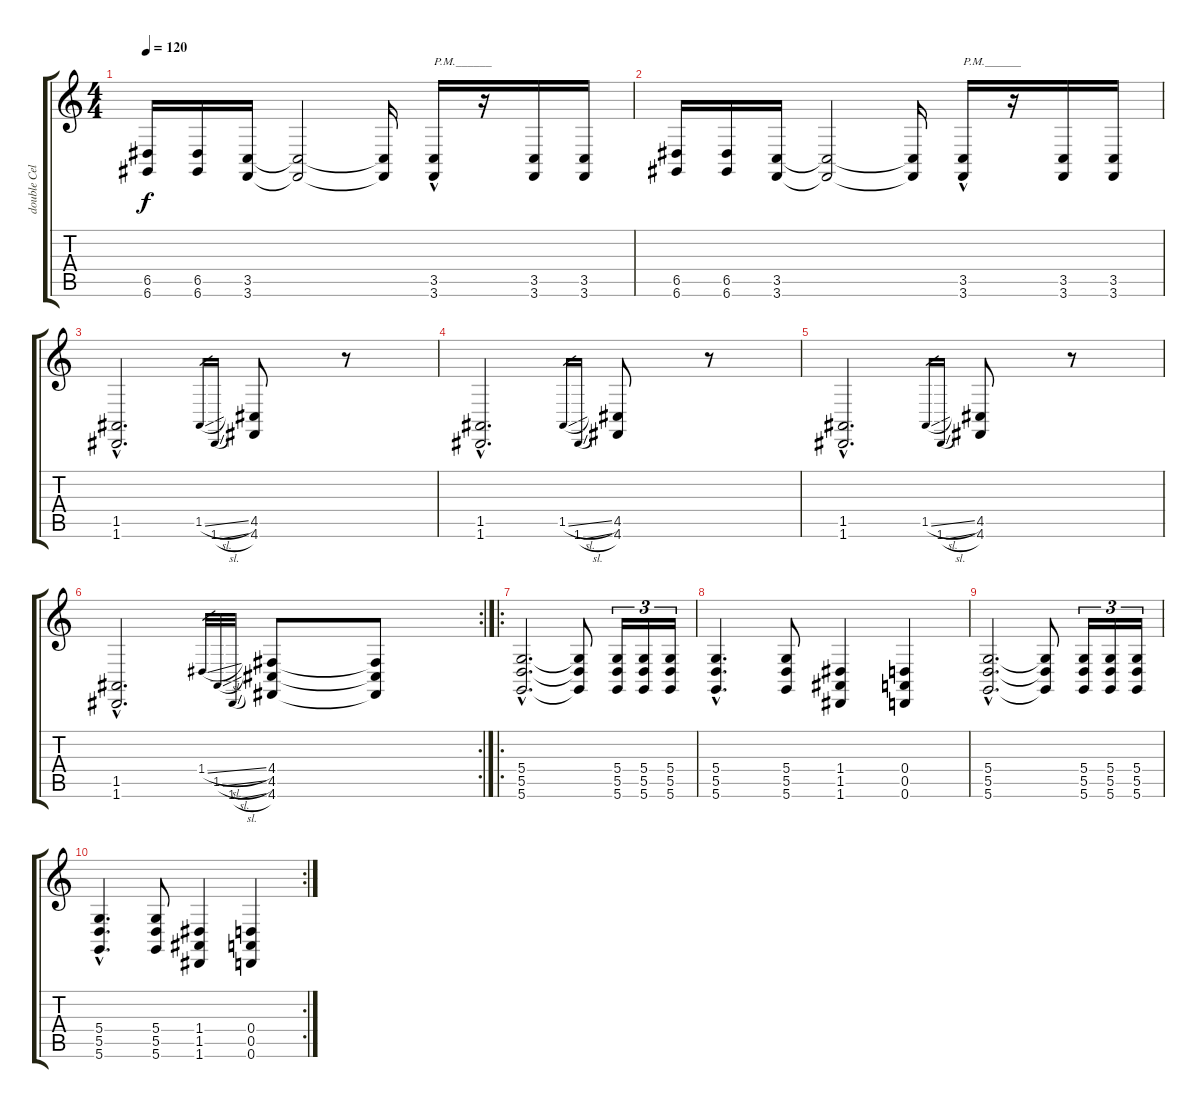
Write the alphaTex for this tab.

\track ("double Cello 2" "double Cel") {instrument stringensemble1}
\staff {score tabs}
\tuning (E4 B3 G3 D3 A2 D2) {hide}
\ts (4 4)
\tempo 120
\clef g2
\ks c
(6.5 6.6).16{dy f} (6.5 6.6).16 (3.5 3.6).16 (3.5{t} 3.6{t}).2 (3.5{t} 3.6{t}).16 (3.5 3.6{hac}).16{txt "P.M.______"} r.16 (3.5 3.6).16 (3.5 3.6).16 |
(6.5 6.6).16 (6.5 6.6).16 (3.5 3.6).16 (3.5{t} 3.6{t}).2 (3.5{t} 3.6{t}).16 (3.5 3.6{hac}).16{txt "P.M.______"} r.16 (3.5 3.6).16 (3.5 3.6).16 |
(1.5{hac} 1.6{hac}).2{d} 1.5{sl}.16{gr} 1.6{sl}.16{gr} (4.5 4.6).8 r.8 |
(1.5{hac} 1.6{hac}).2{d} 1.5{sl}.16{gr} 1.6{sl}.16{gr} (4.5 4.6).8 r.8 |
(1.5{hac} 1.6{hac}).2{d} 1.5{sl}.16{gr} 1.6{sl}.16{gr} (4.5 4.6).8 r.8 |
\rc 2
(1.5{hac} 1.6{hac}).2{d} 1.4{sl}.32{gr} 1.5{sl}.32{gr} 1.6{sl}.32{gr} (4.4 4.5 4.6).8 (4.4{t} 4.5{t} 4.6{t}).8 |
\ro
(5.4{hac} 5.5{hac} 5.6{hac}).2{d} (5.4{t} 5.5{t} 5.6{t}).8 (5.4 5.5 5.6).16{tu (3 2)} (5.4 5.5 5.6).16{tu (3 2)} (5.4 5.5 5.6).16{tu (3 2)} |
(5.4{hac} 5.5{hac} 5.6{hac}).4{d} (5.4 5.5 5.6).8 (1.4 1.5 1.6).4 (0.4 0.5 0.6).4 |
(5.4{hac} 5.5{hac} 5.6{hac}).2{d} (5.4{t} 5.5{t} 5.6{t}).8 (5.4 5.5 5.6).16{tu (3 2)} (5.4 5.5 5.6).16{tu (3 2)} (5.4 5.5 5.6).16{tu (3 2)} |
\rc 2
(5.4{hac} 5.5{hac} 5.6{hac}).4{d} (5.4 5.5 5.6).8 (1.4 1.5 1.6).4 (0.4 0.5 0.6).4
